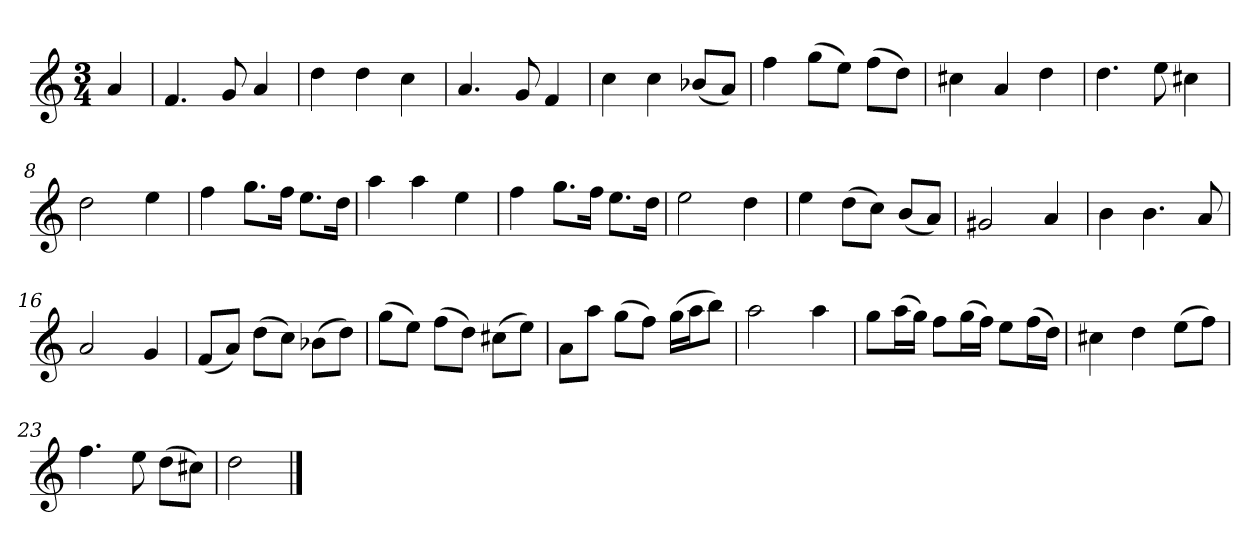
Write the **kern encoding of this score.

**kern
*part1
*staff1
*k[]
*M3/4
*MM120
=
4a
=1
4.f
8g
4a
=2
4dd
4dd
4cc
=3
4.a
8g
4f
=4
4cc
4cc
(8b-XL
8aJ)
=5
4ff
(8ggL
8eeJ)
(8ffL
8ddJ)
=6
4cc#X
4a
4dd
=7
4.dd
8ee
4cc#X
=8
2dd
4ee
=9
4ff
8.ggL
16ffJk
8.eeL
16ddJk
=10
4aa
4aa
4ee
=11
4ff
8.ggL
16ffJk
8.eeL
16ddJk
=12
2ee
4dd
=13
4ee
(8ddL
8ccJ)
(8bL
8aJ)
=14
2g#X
4a
=15
4b
4.b
8a
=16
2a
4g
=17
(8fL
8aJ)
(8ddL
8ccJ)
(8b-XL
8ddJ)
=18
(8ggL
8eeJ)
(8ffL
8ddJ)
(8cc#XL
8eeJ)
=19
8aL
8aaJ
(8ggL
8ffJ)
(16ggLL
16aaJ
8bbJ)
=20
2aa
4aa
=21
8ggL
(16aaL
16ggJJ)
8ffL
(16ggL
16ffJJ)
8eeL
(16ffL
16ddJJ)
=22
4cc#X
4dd
(8eeL
8ffJ)
=23
4.ff
8ee
(8ddL
8cc#XJ)
=24
2dd
==
*-
